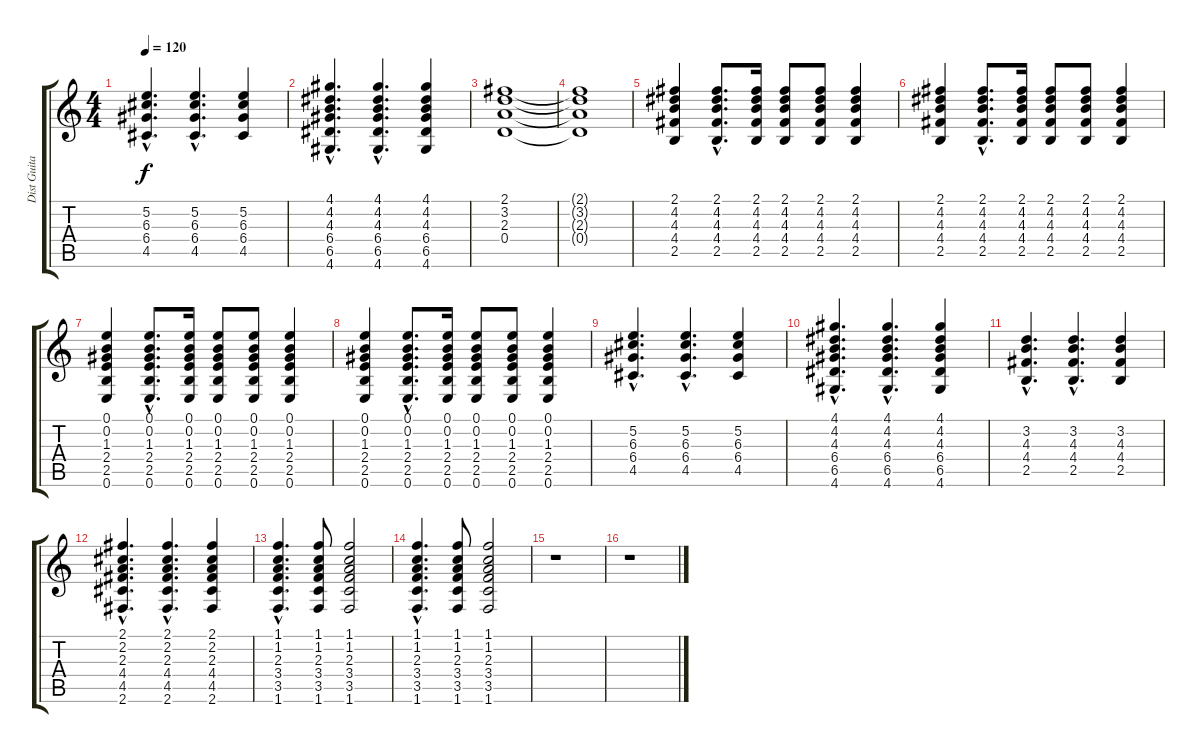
\track ("Dist Guitar" "Dist Guita") {instrument distortionguitar}
\staff {score tabs}
\tuning (E4 B3 G3 D3 A2 E2) {hide}
\ts (4 4)
\tempo 120
\clef g2
\ks c
(5.2{hac} 6.3{hac} 6.4{hac} 4.5{hac}).4{d dy f} (5.2{hac} 6.3{hac} 6.4{hac} 4.5{hac}).4{d} (5.2 6.3 6.4 4.5).4 |
(4.1{hac} 4.2{hac} 4.3{hac} 6.4{hac} 6.5{hac} 4.6{hac}).4{d} (4.1{hac} 4.2{hac} 4.3{hac} 6.4{hac} 6.5{hac} 4.6{hac}).4{d} (4.1 4.2 4.3 6.4 6.5 4.6).4 |
(2.1 3.2 2.3 0.4).1 |
(2.1{t} 3.2{t} 2.3{t} 0.4{t}).1 |
(2.1 4.2 4.3 4.4 2.5).4 (2.1{hac} 4.2{hac} 4.3{hac} 4.4{hac} 2.5{hac}).8{d} (2.1 4.2 4.3 4.4 2.5).16 (2.1 4.2 4.3 4.4 2.5).8 (2.1 4.2 4.3 4.4 2.5).8 (2.1 4.2 4.3 4.4 2.5).4 |
(2.1 4.2 4.3 4.4 2.5).4 (2.1{hac} 4.2{hac} 4.3{hac} 4.4{hac} 2.5{hac}).8{d} (2.1 4.2 4.3 4.4 2.5).16 (2.1 4.2 4.3 4.4 2.5).8 (2.1 4.2 4.3 4.4 2.5).8 (2.1 4.2 4.3 4.4 2.5).4 |
(0.1 0.2 1.3 2.4 2.5 0.6).4 (0.1{hac} 0.2{hac} 1.3{hac} 2.4{hac} 2.5{hac} 0.6{hac}).8{d} (0.1 0.2 1.3 2.4 2.5 0.6).16 (0.1 0.2 1.3 2.4 2.5 0.6).8 (0.1 0.2 1.3 2.4 2.5 0.6).8 (0.1 0.2 1.3 2.4 2.5 0.6).4 |
(0.1 0.2 1.3 2.4 2.5 0.6).4 (0.1{hac} 0.2{hac} 1.3{hac} 2.4{hac} 2.5{hac} 0.6{hac}).8{d} (0.1 0.2 1.3 2.4 2.5 0.6).16 (0.1 0.2 1.3 2.4 2.5 0.6).8 (0.1 0.2 1.3 2.4 2.5 0.6).8 (0.1 0.2 1.3 2.4 2.5 0.6).4 |
(5.2{hac} 6.3{hac} 6.4{hac} 4.5{hac}).4{d} (5.2{hac} 6.3{hac} 6.4{hac} 4.5{hac}).4{d} (5.2 6.3 6.4 4.5).4 |
(4.1{hac} 4.2{hac} 4.3{hac} 6.4{hac} 6.5{hac} 4.6{hac}).4{d} (4.1{hac} 4.2{hac} 4.3{hac} 6.4{hac} 6.5{hac} 4.6{hac}).4{d} (4.1 4.2 4.3 6.4 6.5 4.6).4 |
(3.2{hac} 4.3{hac} 4.4{hac} 2.5{hac}).4{d} (3.2{hac} 4.3{hac} 4.4{hac} 2.5{hac}).4{d} (3.2 4.3 4.4 2.5).4 |
(2.1{hac} 2.2{hac} 2.3{hac} 4.4{hac} 4.5{hac} 2.6{hac}).4{d} (2.1{hac} 2.2{hac} 2.3{hac} 4.4{hac} 4.5{hac} 2.6{hac}).4{d} (2.1 2.2 2.3 4.4 4.5 2.6).4 |
(1.1{hac} 1.2{hac} 2.3{hac} 3.4{hac} 3.5{hac} 1.6{hac}).4{d} (1.1 1.2 2.3 3.4 3.5 1.6).8 (1.1 1.2 2.3 3.4 3.5 1.6).2 |
(1.1{hac} 1.2{hac} 2.3{hac} 3.4{hac} 3.5{hac} 1.6{hac}).4{d} (1.1 1.2 2.3 3.4 3.5 1.6).8 (1.1 1.2 2.3 3.4 3.5 1.6).2 |
r.1 |
r.1
